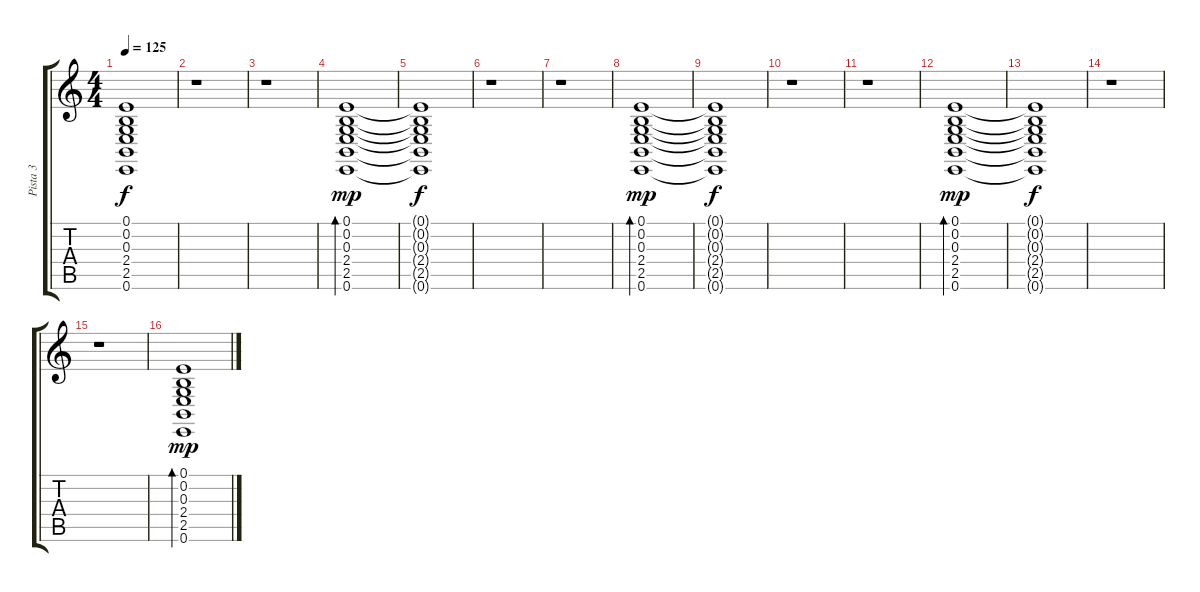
\track ("Pista 3" "Pista 3") {instrument koto}
\staff {score tabs}
\tuning (E4 B3 G3 D3 A2 E2) {hide}
\ts (4 4)
\tempo 125
\clef g2
\ks c
(0.1{t} 0.2{t} 0.3{t} 2.4{t} 2.5{t} 0.6{t}).1{dy f} |
r.1 |
r.1 |
(0.1 0.2 0.3 2.4 2.5 0.6).1{bd 240 dy mp balance 4} |
(0.1{t} 0.2{t} 0.3{t} 2.4{t} 2.5{t} 0.6{t}).1{dy f} |
r.1 |
r.1 |
(0.1 0.2 0.3 2.4 2.5 0.6).1{bd 240 dy mp balance 4} |
(0.1{t} 0.2{t} 0.3{t} 2.4{t} 2.5{t} 0.6{t}).1{dy f} |
r.1 |
r.1 |
(0.1 0.2 0.3 2.4 2.5 0.6).1{bd 240 dy mp balance 4} |
(0.1{t} 0.2{t} 0.3{t} 2.4{t} 2.5{t} 0.6{t}).1{dy f} |
r.1 |
r.1 |
(0.1 0.2 0.3 2.4 2.5 0.6).1{bd 240 dy mp balance 4}
